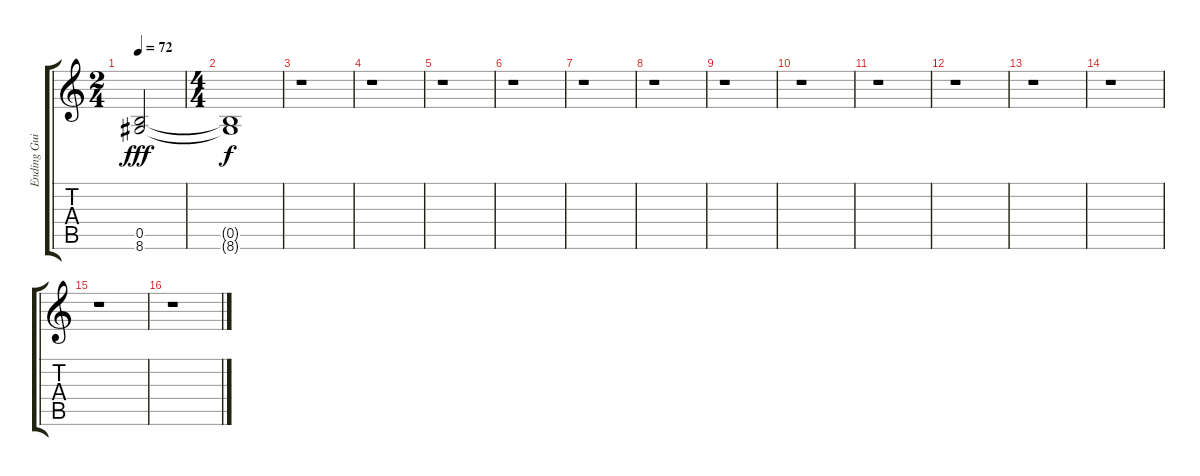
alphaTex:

\track ("Ending Guitar I" "Ending Gui") {instrument overdrivenguitar}
\staff {score tabs}
\tuning (Eb4 Bb3 Gb3 Db3 Ab2 Eb2) {hide}
\ts (2 4)
\tempo 72
\clef g2
\ks c
(0.5 8.6).2{dy fff instrument tubularbells} |
\ts (4 4)
(0.5{t} 8.6{t}).1{dy f} |
r.1{instrument overdrivenguitar} |
r.1 |
r.1 |
r.1 |
r.1 |
r.1 |
r.1 |
r.1 |
r.1 |
r.1 |
r.1 |
r.1 |
r.1 |
r.1
